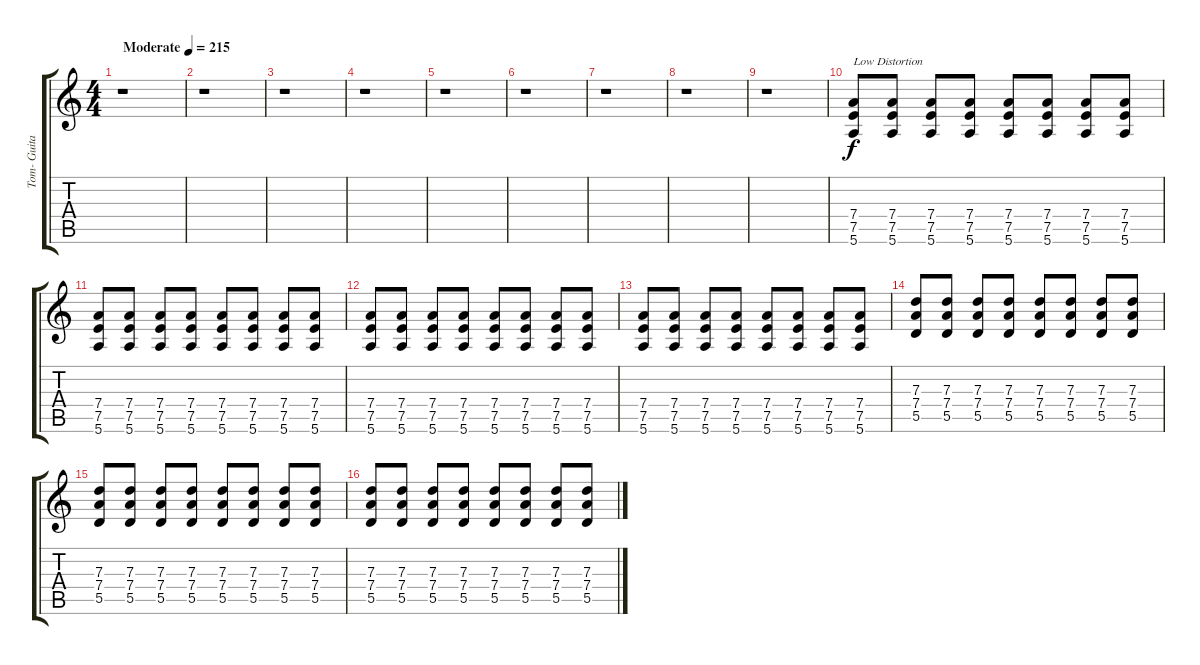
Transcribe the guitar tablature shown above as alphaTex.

\track ("Tom- Guitar 2 (Studio Only) " "Tom- Guita") {instrument distortionguitar}
\staff {score tabs}
\tuning (E4 B3 G3 D3 A2 E2) {hide}
\ts (4 4)
\tempo (215 "Moderate")
\clef g2
\ks c
r.1{dy f instrument distortionguitar} |
r.1 |
r.1 |
r.1 |
r.1 |
r.1 |
r.1 |
r.1 |
r.1 |
(7.4 7.5 5.6).8{txt "Low Distortion"} (7.4 7.5 5.6).8 (7.4 7.5 5.6).8 (7.4 7.5 5.6).8 (7.4 7.5 5.6).8 (7.4 7.5 5.6).8 (7.4 7.5 5.6).8 (7.4 7.5 5.6).8 |
(7.4 7.5 5.6).8 (7.4 7.5 5.6).8 (7.4 7.5 5.6).8 (7.4 7.5 5.6).8 (7.4 7.5 5.6).8 (7.4 7.5 5.6).8 (7.4 7.5 5.6).8 (7.4 7.5 5.6).8 |
(7.4 7.5 5.6).8 (7.4 7.5 5.6).8 (7.4 7.5 5.6).8 (7.4 7.5 5.6).8 (7.4 7.5 5.6).8 (7.4 7.5 5.6).8 (7.4 7.5 5.6).8 (7.4 7.5 5.6).8 |
(7.4 7.5 5.6).8 (7.4 7.5 5.6).8 (7.4 7.5 5.6).8 (7.4 7.5 5.6).8 (7.4 7.5 5.6).8 (7.4 7.5 5.6).8 (7.4 7.5 5.6).8 (7.4 7.5 5.6).8 |
(7.3 7.4 5.5).8 (7.3 7.4 5.5).8 (7.3 7.4 5.5).8 (7.3 7.4 5.5).8 (7.3 7.4 5.5).8 (7.3 7.4 5.5).8 (7.3 7.4 5.5).8 (7.3 7.4 5.5).8 |
(7.3 7.4 5.5).8 (7.3 7.4 5.5).8 (7.3 7.4 5.5).8 (7.3 7.4 5.5).8 (7.3 7.4 5.5).8 (7.3 7.4 5.5).8 (7.3 7.4 5.5).8 (7.3 7.4 5.5).8 |
(7.3 7.4 5.5).8 (7.3 7.4 5.5).8 (7.3 7.4 5.5).8 (7.3 7.4 5.5).8 (7.3 7.4 5.5).8 (7.3 7.4 5.5).8 (7.3 7.4 5.5).8 (7.3 7.4 5.5).8
